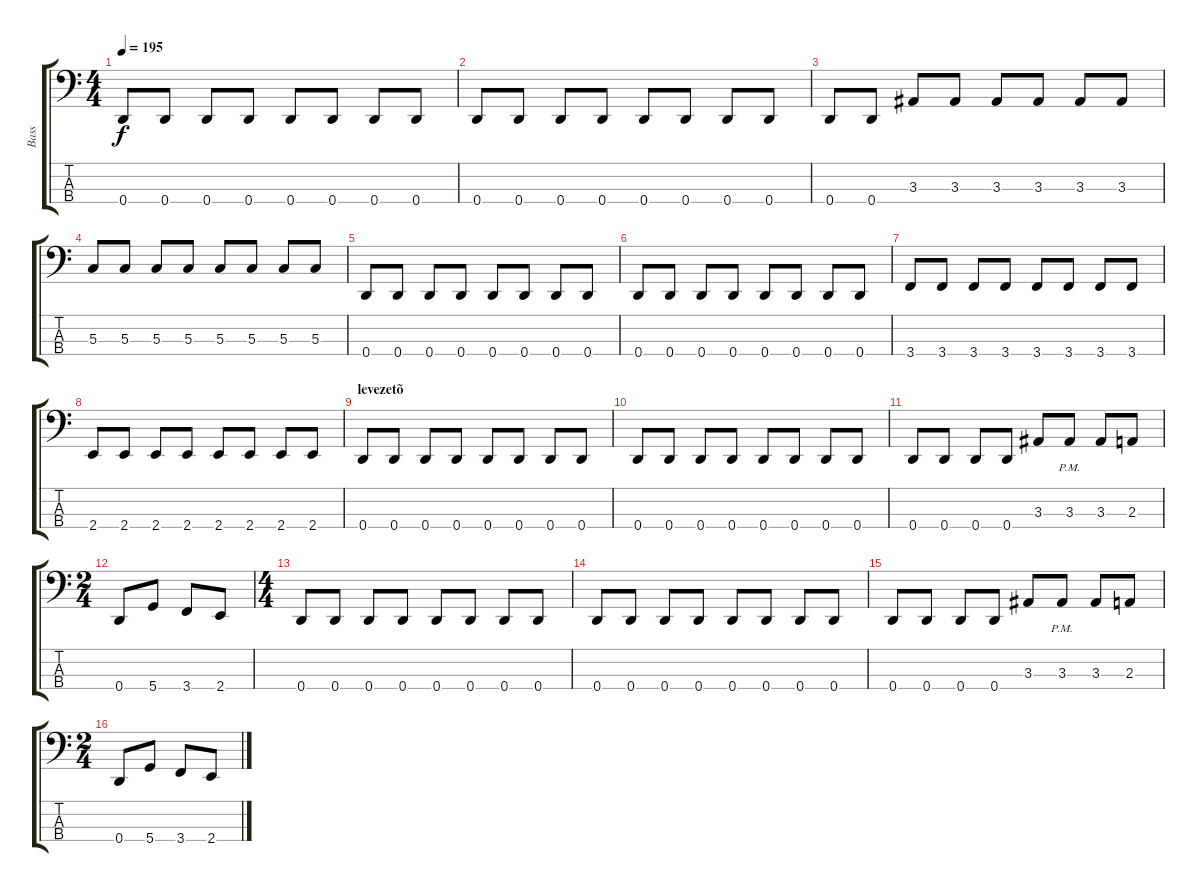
\track ("Bass" "Bass") {instrument electricbasspick}
\staff {score tabs}
\tuning (F2 C2 G1 D1) {hide}
\ts (4 4)
\tempo 195
\clef f4
\ks c
0.4.8{dy f} 0.4.8 0.4.8 0.4.8 0.4.8 0.4.8 0.4.8 0.4.8 |
0.4.8 0.4.8 0.4.8 0.4.8 0.4.8 0.4.8 0.4.8 0.4.8 |
0.4.8 0.4.8 3.3.8 3.3.8 3.3.8 3.3.8 3.3.8 3.3.8 |
5.3.8 5.3.8 5.3.8 5.3.8 5.3.8 5.3.8 5.3.8 5.3.8 |
0.4.8 0.4.8 0.4.8 0.4.8 0.4.8 0.4.8 0.4.8 0.4.8 |
0.4.8 0.4.8 0.4.8 0.4.8 0.4.8 0.4.8 0.4.8 0.4.8 |
3.4.8 3.4.8 3.4.8 3.4.8 3.4.8 3.4.8 3.4.8 3.4.8 |
2.4.8 2.4.8 2.4.8 2.4.8 2.4.8 2.4.8 2.4.8 2.4.8 |
\section ("" "levezetõ")
0.4.8 0.4.8 0.4.8 0.4.8 0.4.8 0.4.8 0.4.8 0.4.8 |
0.4.8 0.4.8 0.4.8 0.4.8 0.4.8 0.4.8 0.4.8 0.4.8 |
0.4.8 0.4.8 0.4.8 0.4.8 3.3.8 3.3{pm}.8 3.3.8 2.3.8 |
\ts (2 4)
0.4.8 5.4.8 3.4.8 2.4.8 |
\ts (4 4)
0.4.8 0.4.8 0.4.8 0.4.8 0.4.8 0.4.8 0.4.8 0.4.8 |
0.4.8 0.4.8 0.4.8 0.4.8 0.4.8 0.4.8 0.4.8 0.4.8 |
0.4.8 0.4.8 0.4.8 0.4.8 3.3.8 3.3{pm}.8 3.3.8 2.3.8 |
\ts (2 4)
0.4.8 5.4.8 3.4.8 2.4.8
